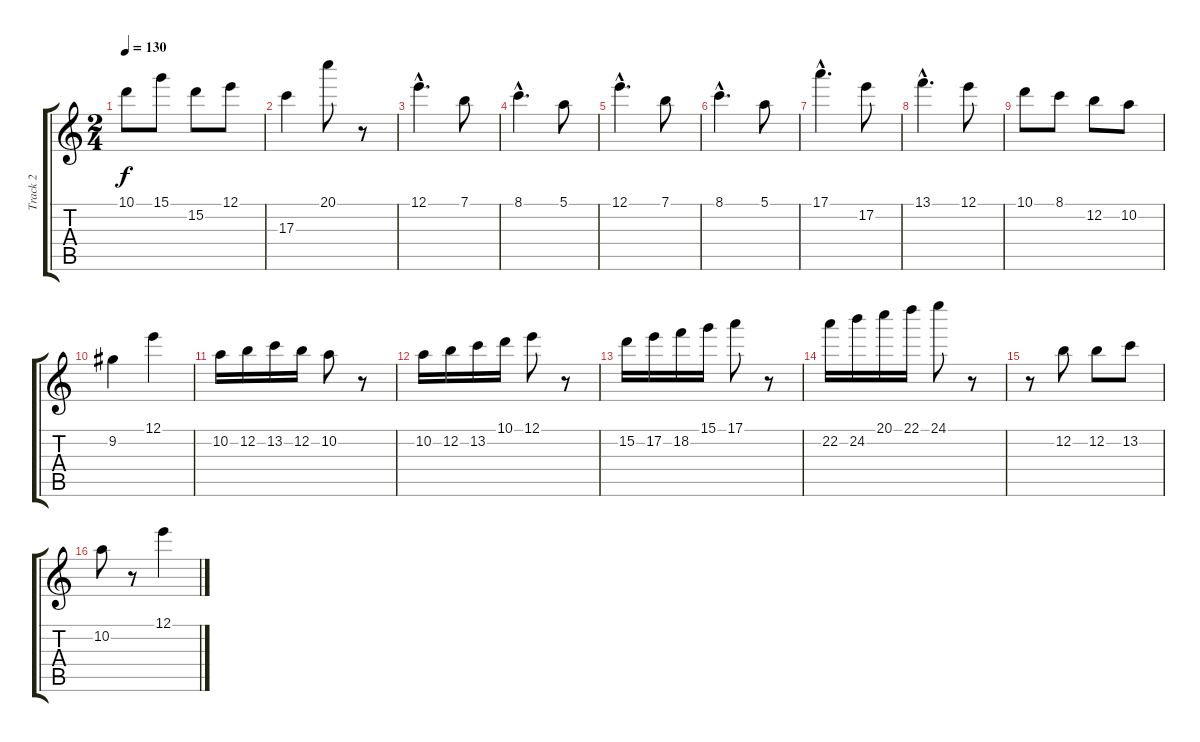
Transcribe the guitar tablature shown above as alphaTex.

\track ("Track 2" "Track 2") {instrument distortionguitar}
\staff {score tabs}
\tuning (E4 B3 G3 D3 A2 E2) {hide}
\ts (2 4)
\tempo 130
\clef g2
\ks c
10.1{t}.8{dy f} 15.1.8 15.2.8 12.1.8 |
17.3.4 20.1.8 r.8 |
12.1{hac}.4{d} 7.1.8 |
8.1{hac}.4{d} 5.1.8 |
12.1{hac}.4{d} 7.1.8 |
8.1{hac}.4{d} 5.1.8 |
17.1{hac}.4{d} 17.2.8 |
13.1{hac}.4{d} 12.1.8 |
10.1.8 8.1.8 12.2.8 10.2.8 |
9.2.4 12.1.4 |
10.2.16 12.2.16 13.2.16 12.2.16 10.2.8 r.8 |
10.2.16 12.2.16 13.2.16 10.1.16 12.1.8 r.8 |
15.2.16 17.2.16 18.2.16 15.1.16 17.1.8 r.8 |
22.2.16 24.2.16 20.1.16 22.1.16 24.1.8 r.8 |
r.8 12.2.8 12.2.8 13.2.8 |
10.2.8 r.8 12.1.4
